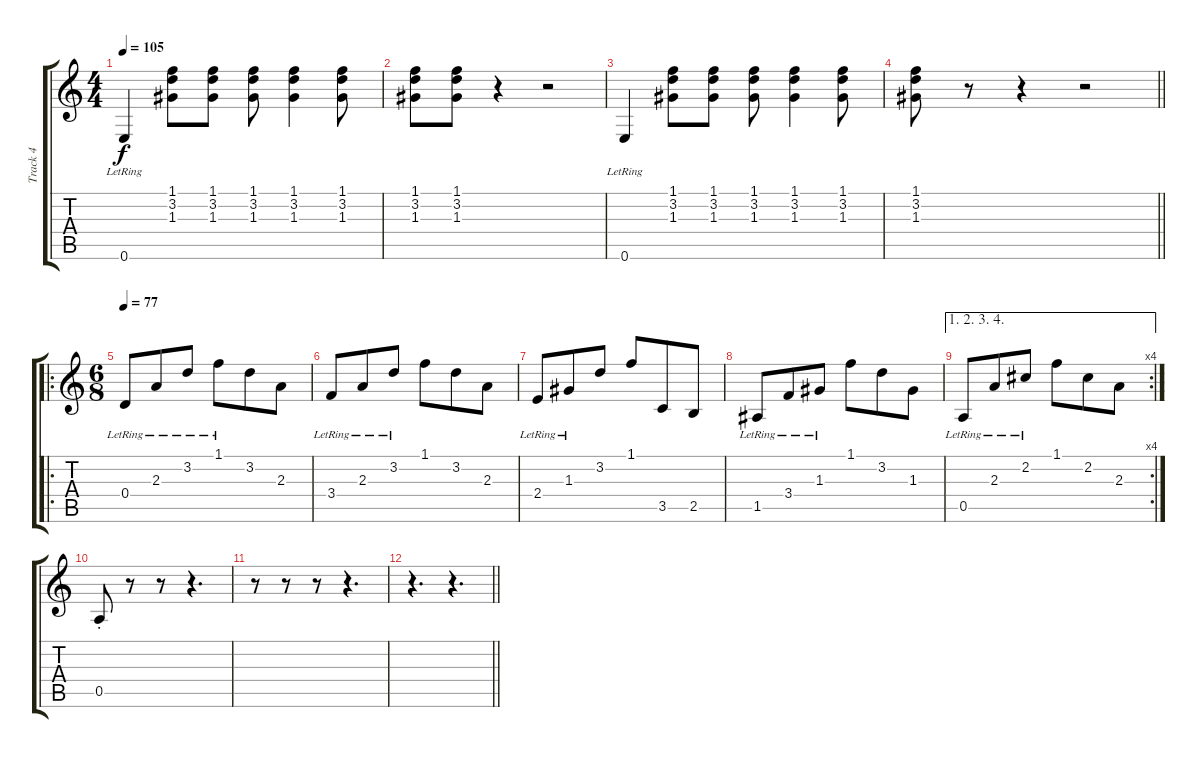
\track ("Track 4" "Track 4") {instrument electricguitarclean}
\staff {score tabs}
\tuning (E4 B3 G3 D3 A2 E2) {hide}
\ts (4 4)
\tempo 105
\clef g2
\ks c
0.6{lr}.4{dy f} (1.1 3.2 1.3).8 (1.1 3.2 1.3).8 (1.1 3.2 1.3).8 (1.1 3.2 1.3).4 (1.1 3.2 1.3).8 |
(1.1 3.2 1.3).8 (1.1 3.2 1.3).8 r.4 r.2 |
0.6{lr}.4 (1.1 3.2 1.3).8 (1.1 3.2 1.3).8 (1.1 3.2 1.3).8 (1.1 3.2 1.3).4 (1.1 3.2 1.3).8 |
\barLineRight lightlight
(1.1 3.2 1.3).8 r.8 r.4 r.2 |
\ro
\ts (6 8)
\tempo 77
0.4{lr}.8 2.3{lr}.8 3.2{lr}.8 1.1{lr}.8 3.2.8 2.3.8 |
3.4{lr}.8 2.3{lr}.8 3.2{lr}.8 1.1.8 3.2.8 2.3.8 |
2.4{lr}.8 1.3{lr}.8 3.2.8 1.1.8 3.5.8 2.5.8 |
1.5{lr}.8 3.4{lr}.8 1.3{lr}.8 1.1.8 3.2.8 1.3.8 |
\ae (1 2 3 4)
\rc 4
0.5{lr}.8 2.3{lr}.8 2.2{lr}.8 1.1.8 2.2.8 2.3.8 |
0.5{st}.8 r.8 r.8 r.4{d} |
r.8 r.8 r.8 r.4{d} |
\barLineRight lightlight
r.4{d} r.4{d}
